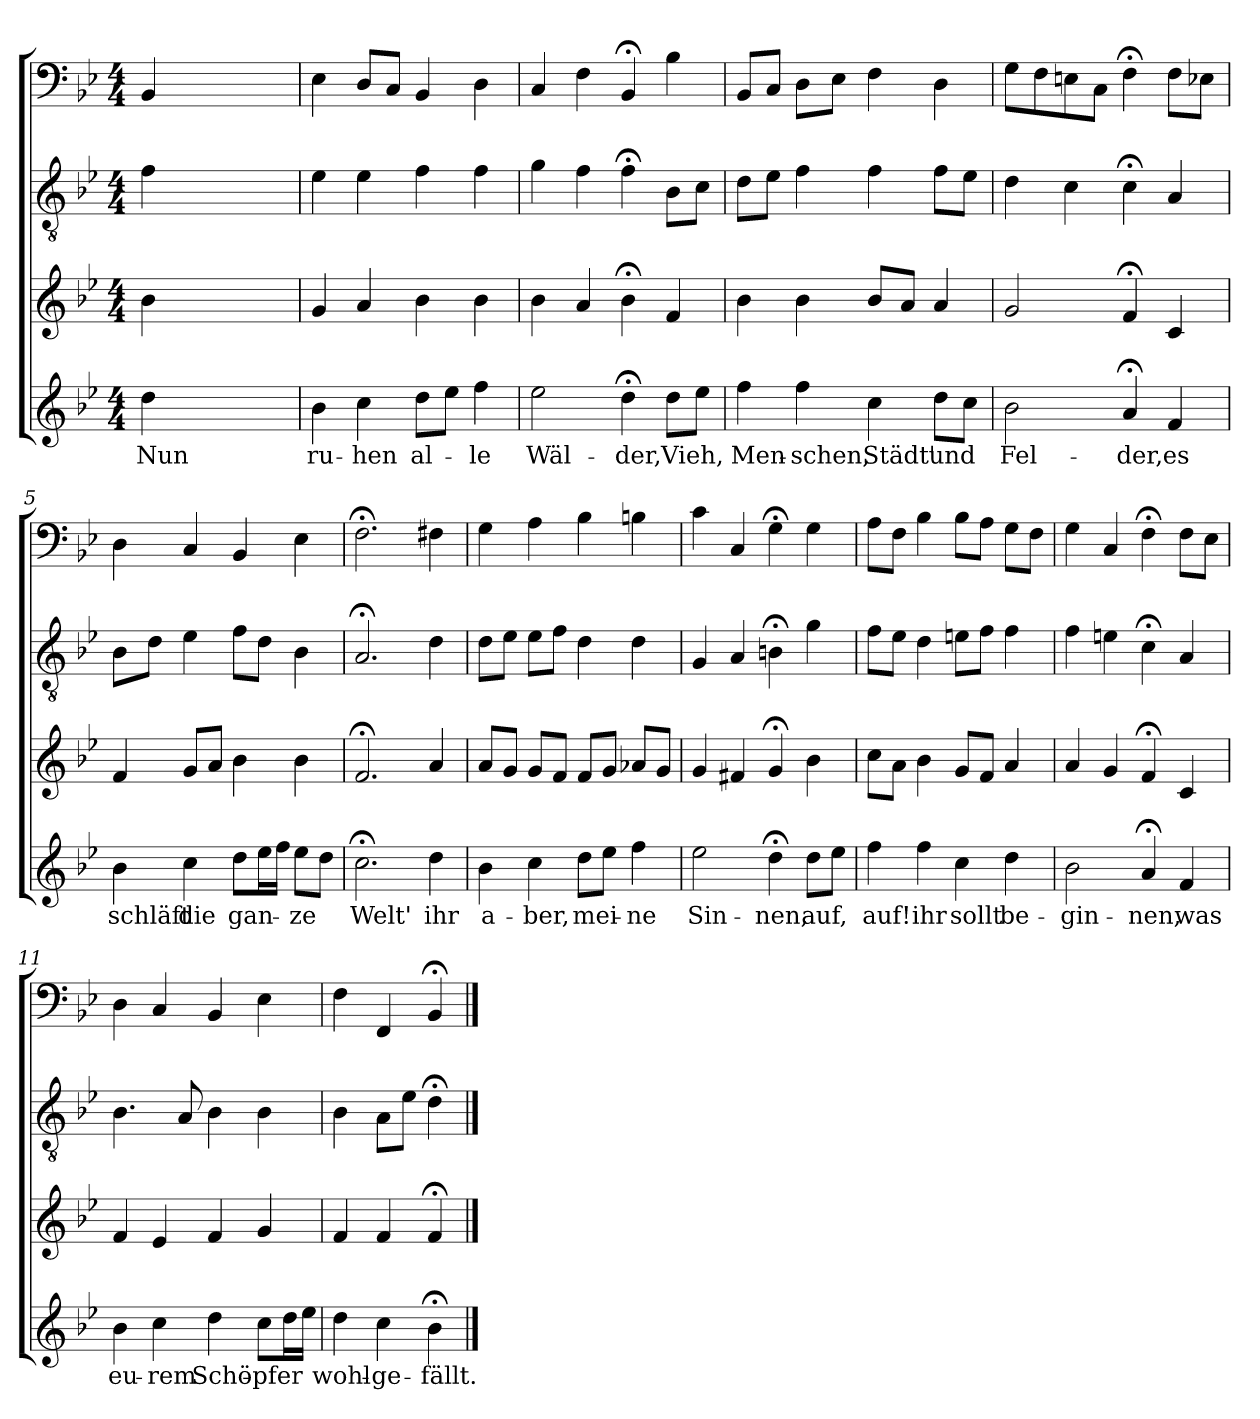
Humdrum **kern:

**kern	**text	**kern	**kern	**kern
*part4	*part4	*part3	*part2	*part1
*staff4	*staff4	*staff3	*staff2	*staff1
*clefG2	*	*clefG2	*clefGv2	*clefF4
*k[b-e-]	*	*k[b-e-]	*k[b-e-]	*k[b-e-]
*B-:	*	*B-:	*B-:	*B-:
*M4/4	*	*M4/4	*M4/4	*M4/4
=	=	=	=	=
4dd\	Nun	4b-\	4f\	4BB-/
2ryy	.	2ryy	2ryy	2ryy
4ryy	.	4ryy	4ryy	4ryy
=1	=1	=1	=1	=1
4b-\	ru-	4g/	4e-\	4E-\
4cc\	-hen	4a/	4e-\	8D/L
.	.	.	.	8C/J
8dd\L	al-	4b-\	4f\	4BB-/
8ee-\J	.	.	.	.
4ff\	-le	4b-\	4f\	4D\
=2	=2	=2	=2	=2
2ee-\	Wäl-	4b-\	4g\	4C/
.	.	4a/	4f\	4F\
4dd;<\	-der,	4b-;<\	4f;<\	4BB-;</
8dd\L	Vieh,	4f/	8B-\L	4B-\
8ee-\J	.	.	8c\J	.
=3	=3	=3	=3	=3
4ff\	Men-	4b-\	8d\L	8BB-/L
.	.	.	8e-\J	8C/J
4ff\	-schen,	4b-\	4f\	8D\L
.	.	.	.	8E-\J
4cc\	Städt'	8b-/L	4f\	4F\
.	.	8a/J	.	.
8dd\L	und	4a/	8f\L	4D\
8cc\J	.	.	8e-\J	.
=4	=4	=4	=4	=4
2b-\	Fel-	2g/	4d\	8G\L
.	.	.	.	8F\
.	.	.	4c\	8En\
.	.	.	.	8C\J
4a;</	-der,	4f;</	4c;<\	4F;<\
4f/	es	4c/	4A/	8F\L
.	.	.	.	8E-X\J
=5	=5	=5	=5	=5
4b-\	schläft	4f/	8B-\L	4D\
.	.	.	8d\J	.
4cc\	die	8g/L	4e-\	4C/
.	.	8a/J	.	.
8dd\L	gan-	4b-\	8f\L	4BB-/
16ee-\L	.	.	8d\J	.
16ff\JJ	.	.	.	.
8ee-\L	-ze	4b-\	4B-\	4E-\
8dd\J	.	.	.	.
=6	=6	=6	=6	=6
2.cc;<\	Welt'	2.f;</	2.A;</	2.F;<\
4dd\	ihr	4a/	4d\	4F#X\
=7	=7	=7	=7	=7
4b-\	a-	8a/L	8d\L	4G\
.	.	8g/J	8e-\J	.
4cc\	-ber,	8g/L	8e-\L	4A\
.	.	8f/J	8f\J	.
8dd\L	mei-	8f/L	4d\	4B-\
8ee-\J	.	8g/J	.	.
4ff\	-ne	8a-X/L	4d\	4Bn\
.	.	8g/J	.	.
=8	=8	=8	=8	=8
2ee-\	Sin-	4g/	4G/	4c\
.	.	4f#X/	4A/	4C/
4dd;<\	-nen,	4g;</	4Bn;<\	4G;<\
8dd\L	auf,	4b-\	4g\	4G\
8ee-\J	.	.	.	.
=9	=9	=9	=9	=9
4ff\	auf!	8cc\L	8f\L	8A\L
.	.	8a\J	8e-\J	8F\J
4ff\	ihr	4b-\	4d\	4B-\
4cc\	sollt	8g/L	8en\L	8B-\L
.	.	8f/J	8f\J	8A\J
4dd\	be-	4a/	4f\	8G\L
.	.	.	.	8F\J
=10	=10	=10	=10	=10
2b-\	-gin-	4a/	4f\	4G\
.	.	4g/	4en\	4C/
4a;</	-nen,	4f;</	4c;<\	4F;<\
4f/	was	4c/	4A/	8F\L
.	.	.	.	8E-\J
=11	=11	=11	=11	=11
4b-\	eu-	4f/	4.B-\	4D\
4cc\	-rem	4e-/	.	4C/
.	.	.	8A/	.
4dd\	Schö-	4f/	4B-\	4BB-/
8cc\L	-pfer	4g/	4B-\	4E-\
16dd\L	.	.	.	.
16ee-\JJ	.	.	.	.
=12	=12	=12	=12	=12
4dd\	wohl-	4f/	4B-\	4F\
4cc\	-ge-	4f/	8A\L	4FF/
.	.	.	8e-\J	.
4b-;<\	-fällt.	4f;</	4d;<\	4BB-;</
==	==	==	==	==
*-	*-	*-	*-	*-
